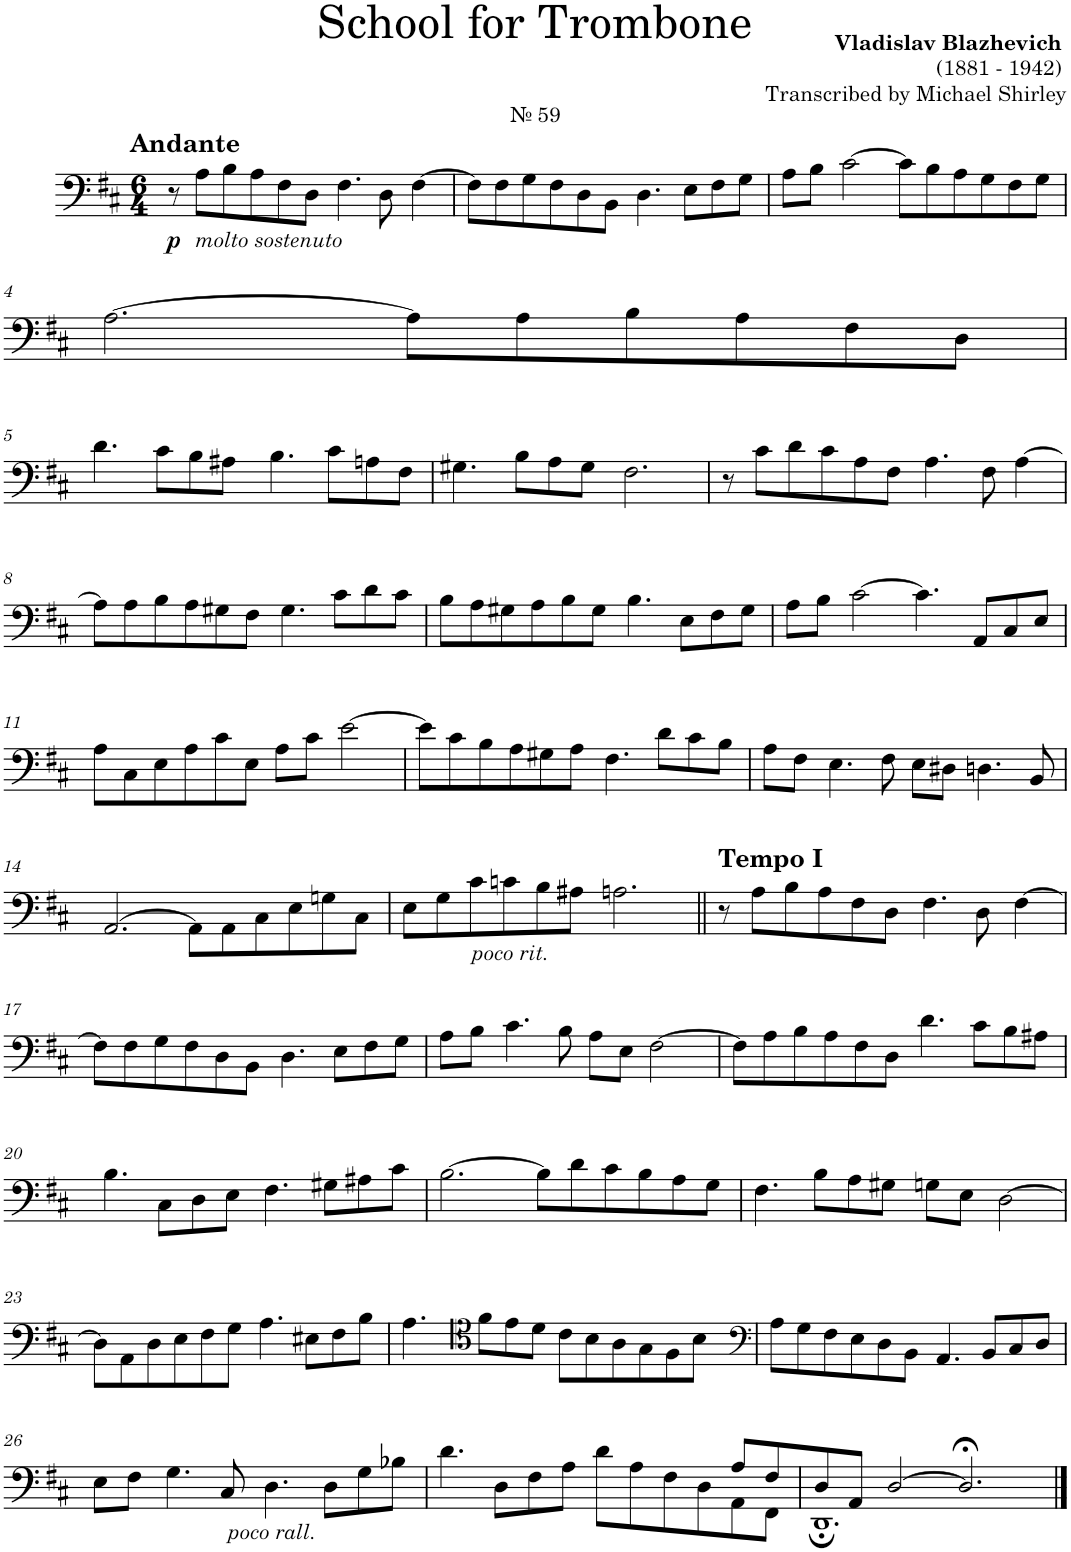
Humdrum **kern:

**kern	**dynam
*part1	*part1
*staff1	*staff1
*I"Trombone	*
*I'Tbn.	*
*clefF4	*
*k[f#c#]	*
*M6/4	*
=1	=1
!LO:TX:a:t=№ 59	!
!LO:TX:a:B:t=Andante	!
!	!LO:DY:b
8r	p
!LO:TX:b:i:t=molto sostenuto	!
8A\L	.
8B\	.
8A\	.
8F#\	.
8D\J	.
4.F#\	.
8D\	.
[4F#\	.
=2	=2
8F#\L]	.
8F#\	.
8G\	.
8F#\	.
8D\	.
8BB\J	.
4.D\	.
8E\L	.
8F#\	.
8G\J	.
=3	=3
8A\L	.
8B\J	.
[2c#\	.
8c#\L]	.
8B\	.
8A\	.
8G\	.
8F#\	.
8G\J	.
!!LO:LB:g=z
=4	=4
[2.A\	.
8A\L]	.
8A\	.
8B\	.
8A\	.
8F#\	.
8D\J	.
!!LO:LB:g=z
=5	=5
4.d\	.
8c#\L	.
8B\	.
8A#X\J	.
4.B\	.
8c#\L	.
8An\	.
8F#\J	.
=6	=6
4.G#X\	.
8B\L	.
8A\	.
8G#\J	.
2.F#\	.
=7	=7
8r	.
8c#\L	.
8d\	.
8c#\	.
8A\	.
8F#\J	.
4.A\	.
8F#\	.
[4A\	.
!!LO:LB:g=z
=8	=8
8A\L]	.
8A\	.
8B\	.
8A\	.
8G#X\	.
8F#\J	.
4.G#\	.
8c#\L	.
8d\	.
8c#\J	.
=9	=9
8B\L	.
8A\	.
8G#X\	.
8A\	.
8B\	.
8G#\J	.
4.B\	.
8E\L	.
8F#\	.
8G#\J	.
=10	=10
8A\L	.
8B\J	.
[2c#\	.
4.c#\]	.
8AA/L	.
8C#/	.
8E/J	.
!!LO:LB:g=z
=11	=11
8A\L	.
8C#\	.
8E\	.
8A\	.
8c#\	.
8E\J	.
8A\L	.
8c#\J	.
[2e\	.
=12	=12
8e\L]	.
8c#\	.
8B\	.
8A\	.
8G#X\	.
8A\J	.
4.F#\	.
8d\L	.
8c#\	.
8B\J	.
=13	=13
8A\L	.
8F#\J	.
4.E\	.
8F#\	.
8E\L	.
8D#X\J	.
4.Dn\	.
8BB/	.
!!LO:LB:g=z
=14	=14
[2.AA/	.
8AA\L]	.
8AA\	.
8C#\	.
8E\	.
8Gn\	.
8C#\J	.
=15	=15
8E\L	.
8G\	.
!LO:TX:b:i:t=poco rit.	!
8c#\	.
8cn\	.
8B\	.
8A#X\J	.
2.An\	.
=16||	=16||
!LO:TX:a:B:t=Tempo I	!
8r	.
8A\L	.
8B\	.
8A\	.
8F#\	.
8D\J	.
4.F#\	.
8D\	.
[4F#\	.
!!LO:LB:g=z
=17	=17
8F#\L]	.
8F#\	.
8G\	.
8F#\	.
8D\	.
8BB\J	.
4.D\	.
8E\L	.
8F#\	.
8G\J	.
=18	=18
8A\L	.
8B\J	.
4.c#\	.
8B\	.
8A\L	.
8E\J	.
[2F#\	.
=19	=19
8F#\L]	.
8A\	.
8B\	.
8A\	.
8F#\	.
8D\J	.
4.d\	.
8c#\L	.
8B\	.
8A#X\J	.
!!LO:LB:g=z
=20	=20
4.B\	.
8C#\L	.
8D\	.
8E\J	.
4.F#\	.
8G#X\L	.
8A#X\	.
8c#\J	.
=21	=21
[2.B\	.
8B\L]	.
8d\	.
8c#\	.
8B\	.
8A\	.
8G\J	.
=22	=22
4.F#\	.
8B\L	.
8A\	.
8G#X\J	.
8Gn\L	.
8E\J	.
[2D\	.
!!LO:LB:g=z
=23	=23
8D\L]	.
8AA\	.
8D\	.
8E\	.
8F#\	.
8G\J	.
4.A\	.
8E#X\L	.
8F#\	.
8B\J	.
=24	=24
4.A\	.
*clefC4	*
8f#\L	.
8e\	.
8d\J	.
8c#\L	.
8B\	.
8A\	.
8G\	.
8F#\	.
8B\J	.
=25	=25
*clefF4	*
8A\L	.
8G\	.
8F#\	.
8E\	.
8D\	.
8BB\J	.
4.AA/	.
8BB/L	.
8C#/	.
8D/J	.
!!LO:LB:g=z
=26	=26
8E\L	.
8F#\J	.
4.G\	.
!LO:TX:b:i:t=poco rall.	!
8C#/	.
4.D\	.
8D\L	.
8G\	.
8B-X\J	.
=27	=27
*^	*
4.ryy	4.d\	.
8ryy	8D\L	.
8ryy	8F#\	.
8ryy	8A\J	.
8ryy	8d\L	.
8ryy	8A\	.
8ryy	8F#\	.
8ryy	8D\	.
8A/L	8AA\	.
8F#/	8FF#\J	.
=28	=28	=28
8D/	1.DD;	.
8AA/J	.	.
[2D/	.	.
2.D;</]	.	.
*v	*v	*
==	==
*-	*-
